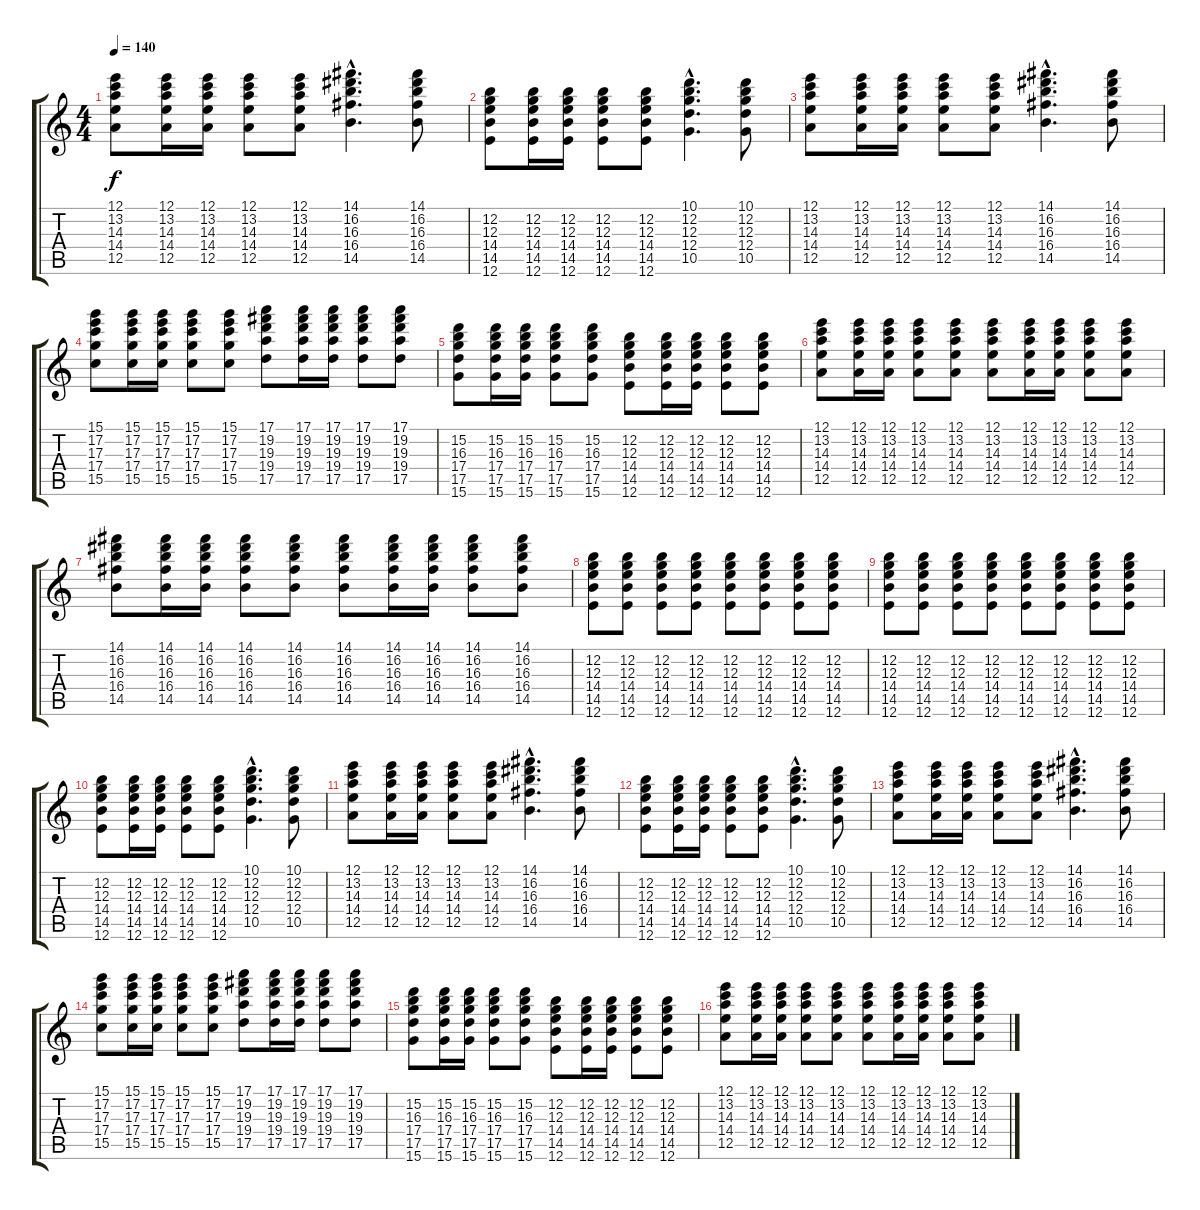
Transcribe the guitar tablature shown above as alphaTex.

\track "" {instrument acousticguitarsteel}
\staff {score tabs}
\tuning (E4 B3 G3 D3 A2 E2) {hide}
\ts (4 4)
\tempo 140
\clef g2
\ks c
(12.1 13.2 14.3 14.4 12.5).8{dy f} (12.1 13.2 14.3 14.4 12.5).16 (12.1 13.2 14.3 14.4 12.5).16 (12.1 13.2 14.3 14.4 12.5).8 (12.1 13.2 14.3 14.4 12.5).8 (14.1{hac} 16.2{hac} 16.3{hac} 16.4{hac} 14.5{hac}).4{d} (14.1 16.2 16.3 16.4 14.5).8 |
(12.2 12.3 14.4 14.5 12.6).8 (12.2 12.3 14.4 14.5 12.6).16 (12.2 12.3 14.4 14.5 12.6).16 (12.2 12.3 14.4 14.5 12.6).8 (12.2 12.3 14.4 14.5 12.6).8 (10.1{hac} 12.2{hac} 12.3{hac} 12.4{hac} 10.5{hac}).4{d} (10.1 12.2 12.3 12.4 10.5).8 |
(12.1 13.2 14.3 14.4 12.5).8 (12.1 13.2 14.3 14.4 12.5).16 (12.1 13.2 14.3 14.4 12.5).16 (12.1 13.2 14.3 14.4 12.5).8 (12.1 13.2 14.3 14.4 12.5).8 (14.1{hac} 16.2{hac} 16.3{hac} 16.4{hac} 14.5{hac}).4{d} (14.1 16.2 16.3 16.4 14.5).8 |
(15.1 17.2 17.3 17.4 15.5).8 (15.1 17.2 17.3 17.4 15.5).16 (15.1 17.2 17.3 17.4 15.5).16 (15.1 17.2 17.3 17.4 15.5).8 (15.1 17.2 17.3 17.4 15.5).8 (17.1 19.2 19.3 19.4 17.5).8 (17.1 19.2 19.3 19.4 17.5).16 (17.1 19.2 19.3 19.4 17.5).16 (17.1 19.2 19.3 19.4 17.5).8 (17.1 19.2 19.3 19.4 17.5).8 |
(15.2 16.3 17.4 17.5 15.6).8 (15.2 16.3 17.4 17.5 15.6).16 (15.2 16.3 17.4 17.5 15.6).16 (15.2 16.3 17.4 17.5 15.6).8 (15.2 16.3 17.4 17.5 15.6).8 (12.2 12.3 14.4 14.5 12.6).8 (12.2 12.3 14.4 14.5 12.6).16 (12.2 12.3 14.4 14.5 12.6).16 (12.2 12.3 14.4 14.5 12.6).8 (12.2 12.3 14.4 14.5 12.6).8 |
(12.1 13.2 14.3 14.4 12.5).8 (12.1 13.2 14.3 14.4 12.5).16 (12.1 13.2 14.3 14.4 12.5).16 (12.1 13.2 14.3 14.4 12.5).8 (12.1 13.2 14.3 14.4 12.5).8 (12.1 13.2 14.3 14.4 12.5).8 (12.1 13.2 14.3 14.4 12.5).16 (12.1 13.2 14.3 14.4 12.5).16 (12.1 13.2 14.3 14.4 12.5).8 (12.1 13.2 14.3 14.4 12.5).8 |
(14.1 16.2 16.3 16.4 14.5).8 (14.1 16.2 16.3 16.4 14.5).16 (14.1 16.2 16.3 16.4 14.5).16 (14.1 16.2 16.3 16.4 14.5).8 (14.1 16.2 16.3 16.4 14.5).8 (14.1 16.2 16.3 16.4 14.5).8 (14.1 16.2 16.3 16.4 14.5).16 (14.1 16.2 16.3 16.4 14.5).16 (14.1 16.2 16.3 16.4 14.5).8 (14.1 16.2 16.3 16.4 14.5).8 |
(12.2 12.3 14.4 14.5 12.6).8 (12.2 12.3 14.4 14.5 12.6).8 (12.2 12.3 14.4 14.5 12.6).8 (12.2 12.3 14.4 14.5 12.6).8 (12.2 12.3 14.4 14.5 12.6).8 (12.2 12.3 14.4 14.5 12.6).8 (12.2 12.3 14.4 14.5 12.6).8 (12.2 12.3 14.4 14.5 12.6).8 |
(12.2 12.3 14.4 14.5 12.6).8 (12.2 12.3 14.4 14.5 12.6).8 (12.2 12.3 14.4 14.5 12.6).8 (12.2 12.3 14.4 14.5 12.6).8 (12.2 12.3 14.4 14.5 12.6).8 (12.2 12.3 14.4 14.5 12.6).8 (12.2 12.3 14.4 14.5 12.6).8 (12.2 12.3 14.4 14.5 12.6).8 |
(12.2 12.3 14.4 14.5 12.6).8 (12.2 12.3 14.4 14.5 12.6).16 (12.2 12.3 14.4 14.5 12.6).16 (12.2 12.3 14.4 14.5 12.6).8 (12.2 12.3 14.4 14.5 12.6).8 (10.1{hac} 12.2{hac} 12.3{hac} 12.4{hac} 10.5{hac}).4{d} (10.1 12.2 12.3 12.4 10.5).8 |
(12.1 13.2 14.3 14.4 12.5).8 (12.1 13.2 14.3 14.4 12.5).16 (12.1 13.2 14.3 14.4 12.5).16 (12.1 13.2 14.3 14.4 12.5).8 (12.1 13.2 14.3 14.4 12.5).8 (14.1{hac} 16.2{hac} 16.3{hac} 16.4{hac} 14.5{hac}).4{d} (14.1 16.2 16.3 16.4 14.5).8 |
(12.2 12.3 14.4 14.5 12.6).8 (12.2 12.3 14.4 14.5 12.6).16 (12.2 12.3 14.4 14.5 12.6).16 (12.2 12.3 14.4 14.5 12.6).8 (12.2 12.3 14.4 14.5 12.6).8 (10.1{hac} 12.2{hac} 12.3{hac} 12.4{hac} 10.5{hac}).4{d} (10.1 12.2 12.3 12.4 10.5).8 |
(12.1 13.2 14.3 14.4 12.5).8 (12.1 13.2 14.3 14.4 12.5).16 (12.1 13.2 14.3 14.4 12.5).16 (12.1 13.2 14.3 14.4 12.5).8 (12.1 13.2 14.3 14.4 12.5).8 (14.1{hac} 16.2{hac} 16.3{hac} 16.4{hac} 14.5{hac}).4{d} (14.1 16.2 16.3 16.4 14.5).8 |
(15.1 17.2 17.3 17.4 15.5).8 (15.1 17.2 17.3 17.4 15.5).16 (15.1 17.2 17.3 17.4 15.5).16 (15.1 17.2 17.3 17.4 15.5).8 (15.1 17.2 17.3 17.4 15.5).8 (17.1 19.2 19.3 19.4 17.5).8 (17.1 19.2 19.3 19.4 17.5).16 (17.1 19.2 19.3 19.4 17.5).16 (17.1 19.2 19.3 19.4 17.5).8 (17.1 19.2 19.3 19.4 17.5).8 |
(15.2 16.3 17.4 17.5 15.6).8 (15.2 16.3 17.4 17.5 15.6).16 (15.2 16.3 17.4 17.5 15.6).16 (15.2 16.3 17.4 17.5 15.6).8 (15.2 16.3 17.4 17.5 15.6).8 (12.2 12.3 14.4 14.5 12.6).8 (12.2 12.3 14.4 14.5 12.6).16 (12.2 12.3 14.4 14.5 12.6).16 (12.2 12.3 14.4 14.5 12.6).8 (12.2 12.3 14.4 14.5 12.6).8 |
(12.1 13.2 14.3 14.4 12.5).8 (12.1 13.2 14.3 14.4 12.5).16 (12.1 13.2 14.3 14.4 12.5).16 (12.1 13.2 14.3 14.4 12.5).8 (12.1 13.2 14.3 14.4 12.5).8 (12.1 13.2 14.3 14.4 12.5).8 (12.1 13.2 14.3 14.4 12.5).16 (12.1 13.2 14.3 14.4 12.5).16 (12.1 13.2 14.3 14.4 12.5).8 (12.1 13.2 14.3 14.4 12.5).8
